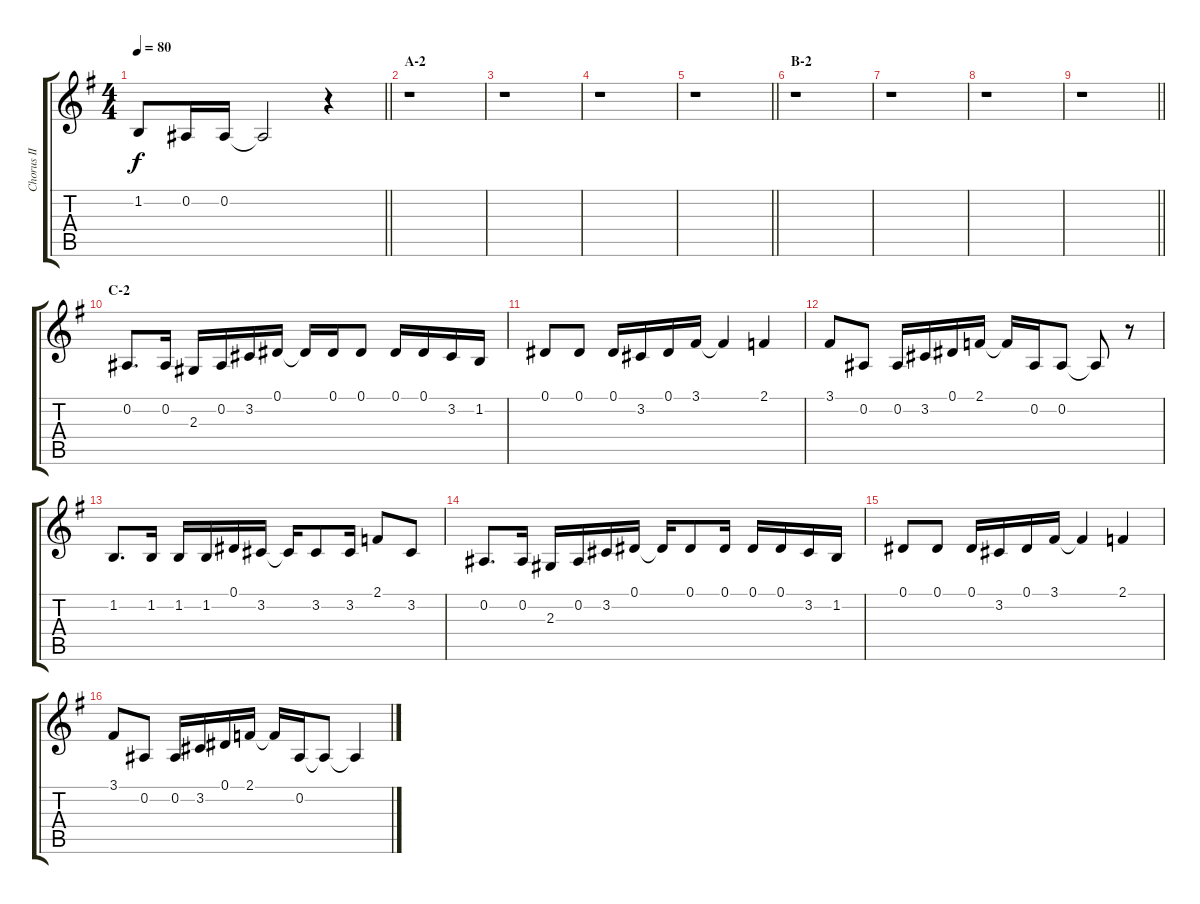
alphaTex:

\track ("Chorus II" "Chorus II") {instrument voiceoohs}
\staff {score tabs}
\tuning (Eb4 Bb3 Gb3 Db3 Ab2 Eb2) {hide}
\ts (4 4)
\tempo 80
\clef g2
\barLineRight lightlight
\ks g
1.2.8{dy f} 0.2.16 0.2.16 0.2{t}.2 r.4 |
\section ("" "A-2")
r.1 |
r.1 |
r.1 |
\barLineRight lightlight
r.1 |
\section ("" "B-2")
r.1 |
r.1 |
r.1 |
\barLineRight lightlight
r.1 |
\section ("" "C-2")
0.2.8{d} 0.2.16 2.3.16 0.2.16 3.2.16 0.1.16 0.1{t}.16 0.1.16 0.1.8 0.1.16 0.1.16 3.2.16 1.2.16 |
0.1.8 0.1.8 0.1.16 3.2.16 0.1.16 3.1.16 3.1{t}.4 2.1.4 |
3.1.8 0.2.8 0.2.16 3.2.16 0.1.16 2.1.16 2.1{t}.16 0.2.16 0.2.8 0.2{t}.8 r.8 |
1.2.8{d} 1.2.16 1.2.16 1.2.16 0.1.16 3.2.16 3.2{t}.16 3.2.8 3.2.16 2.1.8 3.2.8 |
0.2.8{d} 0.2.16 2.3.16 0.2.16 3.2.16 0.1.16 0.1{t}.16 0.1.8 0.1.16 0.1.16 0.1.16 3.2.16 1.2.16 |
0.1.8 0.1.8 0.1.16 3.2.16 0.1.16 3.1.16 3.1{t}.4 2.1.4 |
3.1.8 0.2.8 0.2.16 3.2.16 0.1.16 2.1.16 2.1{t}.16 0.2.16 0.2{t}.8 0.2{t}.4
